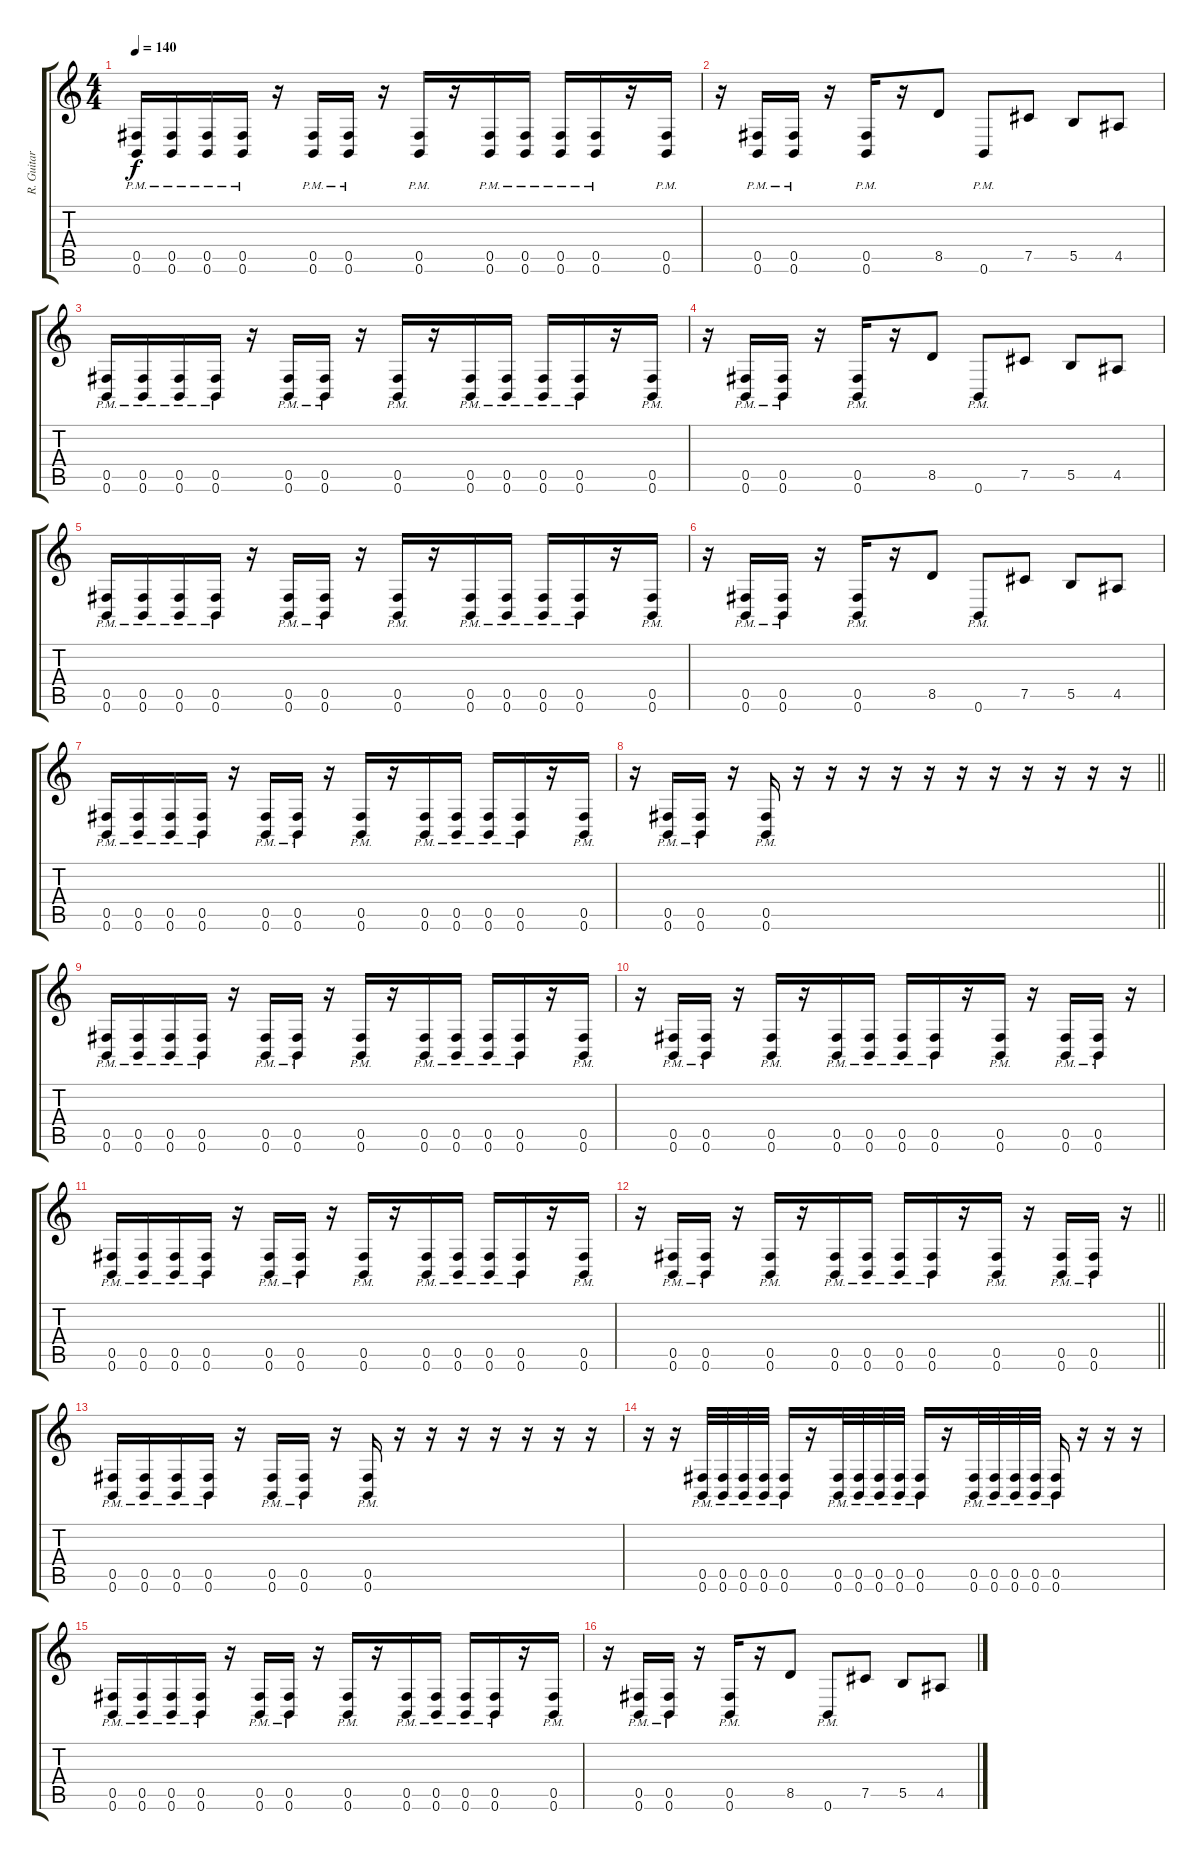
\track ("R. Guitar" "R. Guitar") {instrument distortionguitar}
\staff {score tabs}
\tuning (Db4 Ab3 E3 B2 Gb2 B1) {hide}
\ts (4 4)
\section ("" "")
\tempo 140
\clef g2
\ks c
(0.5{pm} 0.6{pm}).16{dy f} (0.5{pm} 0.6{pm}).16 (0.5{pm} 0.6{pm}).16 (0.5{pm} 0.6{pm}).16 r.16 (0.5{pm} 0.6{pm}).16 (0.5{pm} 0.6{pm}).16 r.16 (0.5{pm} 0.6{pm}).16 r.16 (0.5{pm} 0.6{pm}).16 (0.5{pm} 0.6{pm}).16 (0.5{pm} 0.6{pm}).16 (0.5{pm} 0.6{pm}).16 r.16 (0.5{pm} 0.6{pm}).16 |
r.16 (0.5{pm} 0.6{pm}).16 (0.5{pm} 0.6{pm}).16 r.16 (0.5{pm} 0.6{pm}).16 r.16 8.5.8 0.6{pm}.8 7.5.8 5.5.8 4.5.8 |
(0.5{pm} 0.6{pm}).16 (0.5{pm} 0.6{pm}).16 (0.5{pm} 0.6{pm}).16 (0.5{pm} 0.6{pm}).16 r.16 (0.5{pm} 0.6{pm}).16 (0.5{pm} 0.6{pm}).16 r.16 (0.5{pm} 0.6{pm}).16 r.16 (0.5{pm} 0.6{pm}).16 (0.5{pm} 0.6{pm}).16 (0.5{pm} 0.6{pm}).16 (0.5{pm} 0.6{pm}).16 r.16 (0.5{pm} 0.6{pm}).16 |
r.16 (0.5{pm} 0.6{pm}).16 (0.5{pm} 0.6{pm}).16 r.16 (0.5{pm} 0.6{pm}).16 r.16 8.5.8 0.6{pm}.8 7.5.8 5.5.8 4.5.8 |
(0.5{pm} 0.6{pm}).16 (0.5{pm} 0.6{pm}).16 (0.5{pm} 0.6{pm}).16 (0.5{pm} 0.6{pm}).16 r.16 (0.5{pm} 0.6{pm}).16 (0.5{pm} 0.6{pm}).16 r.16 (0.5{pm} 0.6{pm}).16 r.16 (0.5{pm} 0.6{pm}).16 (0.5{pm} 0.6{pm}).16 (0.5{pm} 0.6{pm}).16 (0.5{pm} 0.6{pm}).16 r.16 (0.5{pm} 0.6{pm}).16 |
r.16 (0.5{pm} 0.6{pm}).16 (0.5{pm} 0.6{pm}).16 r.16 (0.5{pm} 0.6{pm}).16 r.16 8.5.8 0.6{pm}.8 7.5.8 5.5.8 4.5.8 |
(0.5{pm} 0.6{pm}).16 (0.5{pm} 0.6{pm}).16 (0.5{pm} 0.6{pm}).16 (0.5{pm} 0.6{pm}).16 r.16 (0.5{pm} 0.6{pm}).16 (0.5{pm} 0.6{pm}).16 r.16 (0.5{pm} 0.6{pm}).16 r.16 (0.5{pm} 0.6{pm}).16 (0.5{pm} 0.6{pm}).16 (0.5{pm} 0.6{pm}).16 (0.5{pm} 0.6{pm}).16 r.16 (0.5{pm} 0.6{pm}).16 |
\barLineRight lightlight
r.16 (0.5{pm} 0.6{pm}).16 (0.5{pm} 0.6{pm}).16 r.16 (0.5{pm} 0.6{pm}).16 r.16 r.16 r.16 r.16 r.16 r.16 r.16 r.16 r.16 r.16 r.16 |
\section ("" "")
(0.5{pm} 0.6{pm}).16 (0.5{pm} 0.6{pm}).16 (0.5{pm} 0.6{pm}).16 (0.5{pm} 0.6{pm}).16 r.16 (0.5{pm} 0.6{pm}).16 (0.5{pm} 0.6{pm}).16 r.16 (0.5{pm} 0.6{pm}).16 r.16 (0.5{pm} 0.6{pm}).16 (0.5{pm} 0.6{pm}).16 (0.5{pm} 0.6{pm}).16 (0.5{pm} 0.6{pm}).16 r.16 (0.5{pm} 0.6{pm}).16 |
r.16 (0.5{pm} 0.6{pm}).16 (0.5{pm} 0.6{pm}).16 r.16 (0.5{pm} 0.6{pm}).16 r.16 (0.5{pm} 0.6{pm}).16 (0.5{pm} 0.6{pm}).16 (0.5{pm} 0.6{pm}).16 (0.5{pm} 0.6{pm}).16 r.16 (0.5{pm} 0.6{pm}).16 r.16 (0.5{pm} 0.6{pm}).16 (0.5{pm} 0.6{pm}).16 r.16 |
(0.5{pm} 0.6{pm}).16 (0.5{pm} 0.6{pm}).16 (0.5{pm} 0.6{pm}).16 (0.5{pm} 0.6{pm}).16 r.16 (0.5{pm} 0.6{pm}).16 (0.5{pm} 0.6{pm}).16 r.16 (0.5{pm} 0.6{pm}).16 r.16 (0.5{pm} 0.6{pm}).16 (0.5{pm} 0.6{pm}).16 (0.5{pm} 0.6{pm}).16 (0.5{pm} 0.6{pm}).16 r.16 (0.5{pm} 0.6{pm}).16 |
\barLineRight lightlight
r.16 (0.5{pm} 0.6{pm}).16 (0.5{pm} 0.6{pm}).16 r.16 (0.5{pm} 0.6{pm}).16 r.16 (0.5{pm} 0.6{pm}).16 (0.5{pm} 0.6{pm}).16 (0.5{pm} 0.6{pm}).16 (0.5{pm} 0.6{pm}).16 r.16 (0.5{pm} 0.6{pm}).16 r.16 (0.5{pm} 0.6{pm}).16 (0.5{pm} 0.6{pm}).16 r.16 |
\section ("" "")
(0.5{pm} 0.6{pm}).16 (0.5{pm} 0.6{pm}).16 (0.5{pm} 0.6{pm}).16 (0.5{pm} 0.6{pm}).16 r.16 (0.5{pm} 0.6{pm}).16 (0.5{pm} 0.6{pm}).16 r.16 (0.5{pm} 0.6{pm}).16 r.16 r.16 r.16 r.16 r.16 r.16 r.16 |
r.16 r.16 (0.5{pm} 0.6{pm}).32 (0.5{pm} 0.6{pm}).32 (0.5{pm} 0.6{pm}).32 (0.5{pm} 0.6{pm}).32 (0.5{pm} 0.6{pm}).16 r.16 (0.5{pm} 0.6{pm}).32 (0.5{pm} 0.6{pm}).32 (0.5{pm} 0.6{pm}).32 (0.5{pm} 0.6{pm}).32 (0.5{pm} 0.6{pm}).16 r.16 (0.5{pm} 0.6{pm}).32 (0.5{pm} 0.6{pm}).32 (0.5{pm} 0.6{pm}).32 (0.5{pm} 0.6{pm}).32 (0.5{pm} 0.6{pm}).16 r.16 r.16 r.16 |
(0.5{pm} 0.6{pm}).16 (0.5{pm} 0.6{pm}).16 (0.5{pm} 0.6{pm}).16 (0.5{pm} 0.6{pm}).16 r.16 (0.5{pm} 0.6{pm}).16 (0.5{pm} 0.6{pm}).16 r.16 (0.5{pm} 0.6{pm}).16 r.16 (0.5{pm} 0.6{pm}).16 (0.5{pm} 0.6{pm}).16 (0.5{pm} 0.6{pm}).16 (0.5{pm} 0.6{pm}).16 r.16 (0.5{pm} 0.6{pm}).16 |
r.16 (0.5{pm} 0.6{pm}).16 (0.5{pm} 0.6{pm}).16 r.16 (0.5{pm} 0.6{pm}).16 r.16 8.5.8 0.6{pm}.8 7.5.8 5.5.8 4.5.8
